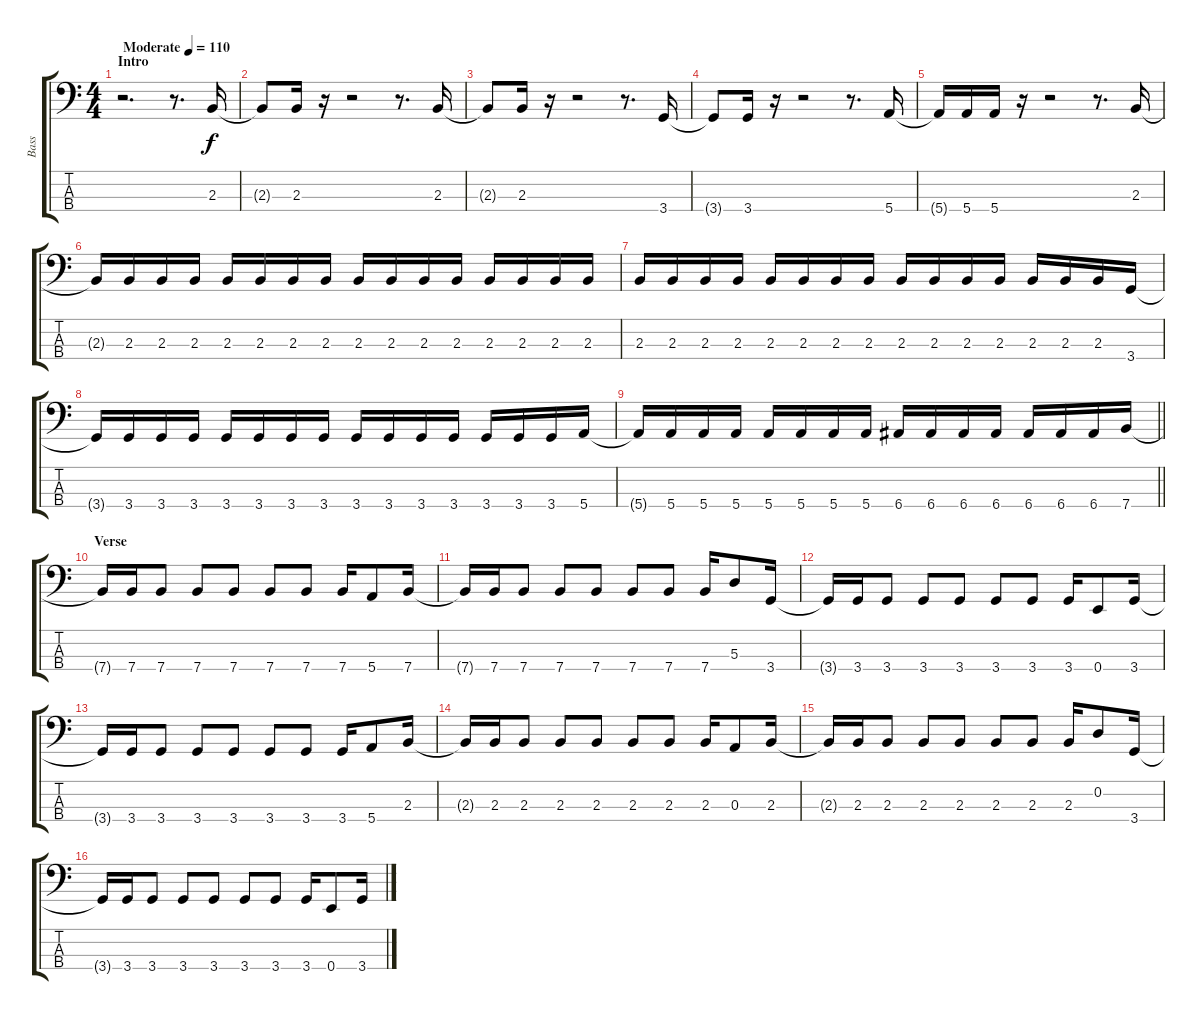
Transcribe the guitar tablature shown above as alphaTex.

\track ("Bass" "Bass") {instrument electricbasspick}
\staff {score tabs}
\tuning (G2 D2 A1 E1) {hide}
\ts (4 4)
\section ("" "Intro")
\tempo (110 "Moderate")
\clef f4
\ks c
r.2{d dy f instrument electricbasspick} r.8{d} 2.3.16 |
2.3{t}.8 2.3.16 r.16 r.2 r.8{d} 2.3.16 |
2.3{t}.8 2.3.16 r.16 r.2 r.8{d} 3.4.16 |
3.4{t}.8 3.4.16 r.16 r.2 r.8{d} 5.4.16 |
5.4{t}.16 5.4.16 5.4.16 r.16 r.2 r.8{d} 2.3.16 |
2.3{t}.16 2.3.16 2.3.16 2.3.16 2.3.16 2.3.16 2.3.16 2.3.16 2.3.16 2.3.16 2.3.16 2.3.16 2.3.16 2.3.16 2.3.16 2.3.16 |
2.3.16 2.3.16 2.3.16 2.3.16 2.3.16 2.3.16 2.3.16 2.3.16 2.3.16 2.3.16 2.3.16 2.3.16 2.3.16 2.3.16 2.3.16 3.4.16 |
3.4{t}.16 3.4.16 3.4.16 3.4.16 3.4.16 3.4.16 3.4.16 3.4.16 3.4.16 3.4.16 3.4.16 3.4.16 3.4.16 3.4.16 3.4.16 5.4.16 |
\barLineRight lightlight
5.4{t}.16 5.4.16 5.4.16 5.4.16 5.4.16 5.4.16 5.4.16 5.4.16 6.4.16 6.4.16 6.4.16 6.4.16 6.4.16 6.4.16 6.4.16 7.4.16 |
\section ("" "Verse")
7.4{t}.16 7.4.16 7.4.8 7.4.8 7.4.8 7.4.8 7.4.8 7.4.16 5.4.8 7.4.16 |
7.4{t}.16 7.4.16 7.4.8 7.4.8 7.4.8 7.4.8 7.4.8 7.4.16 5.3.8 3.4.16 |
3.4{t}.16 3.4.16 3.4.8 3.4.8 3.4.8 3.4.8 3.4.8 3.4.16 0.4.8 3.4.16 |
3.4{t}.16 3.4.16 3.4.8 3.4.8 3.4.8 3.4.8 3.4.8 3.4.16 5.4.8 2.3.16 |
2.3{t}.16 2.3.16 2.3.8 2.3.8 2.3.8 2.3.8 2.3.8 2.3.16 0.3.8 2.3.16 |
2.3{t}.16 2.3.16 2.3.8 2.3.8 2.3.8 2.3.8 2.3.8 2.3.16 0.2.8 3.4.16 |
3.4{t}.16 3.4.16 3.4.8 3.4.8 3.4.8 3.4.8 3.4.8 3.4.16 0.4.8 3.4.16
